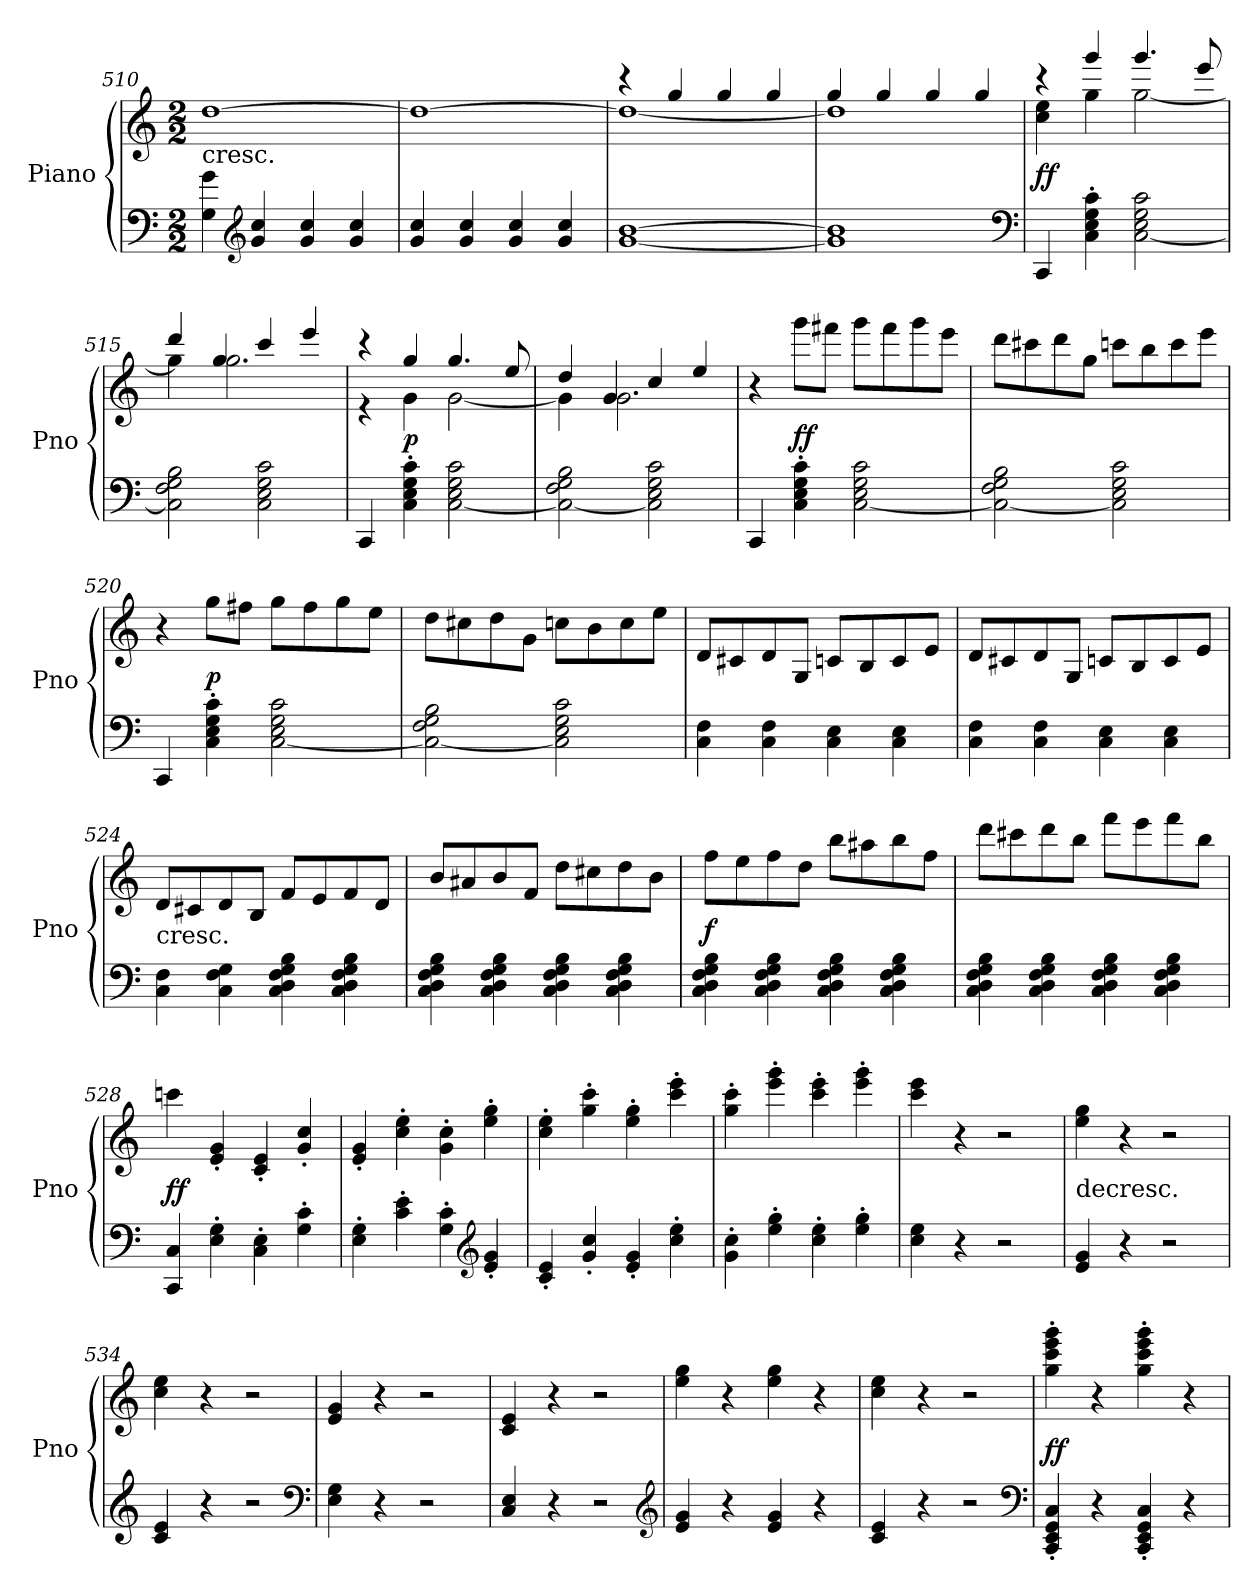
**kern	**kern	**dynam
*part1	*part1	*part1
*staff2	*staff1	*staff1/2
*I"Piano	*	*
*I'Pno	*	*
*clefF4	*clefG2	*
*k[]	*k[]	*
*C:	*C:	*
*M2/2	*M2/2	*
=510	=510	=510
!	!LO:TX:c:t=cresc.	!
4G\ 4g\	[1dd	.
*clefG2	*	*
4g/ 4cc/	.	.
4g/ 4cc/	.	.
4g/ 4cc/	.	.
=511	=511	=511
4g/ 4cc/	1dd_	.
4g/ 4cc/	.	.
4g/ 4cc/	.	.
4g/ 4cc/	.	.
=512	=512	=512
*	*^	*
[1g [1b	4r	1dd_	.
.	4gg/	.	.
.	4gg/	.	.
.	4gg/	.	.
=513	=513	=513	=513
1g] 1b]	4gg/	1dd]	.
.	4gg/	.	.
.	4gg/	.	.
.	4gg/	.	.
*clefF4	*	*	*
=514	=514	=514	=514
4CC/	4r	4cc\ 4ee\	ff
4C'\ 4E'\ 4G'\ 4c'\	4ggg/	4gg\	.
[2C\ 2E\ 2G\ 2c\	4.ggg/	[2gg\	.
.	8eee/	.	.
=515	=515	=515	=515
2C]\ 2F\ 2G\ 2B\	4ddd/	4gg\]	.
.	4gg/	2.gg\	.
2C\ 2E\ 2G\ 2c\	4ccc/	.	.
.	4eee/	.	.
=516	=516	=516	=516
4CC/	4r	4r	.
4C'\ 4E'\ 4G'\ 4c'\	4gg/	4g\	p
[2C\ 2E\ 2G\ 2c\	4.gg/	[2g\	.
.	8ee/	.	.
=517	=517	=517	=517
2C_\ 2F\ 2G\ 2B\	4dd/	4g\]	.
.	4g/	2.g\	.
2C]\ 2E\ 2G\ 2c\	4cc/	.	.
.	4ee/	.	.
*	*v	*v	*
=518	=518	=518
4CC/	4r	.
4C'\ 4E'\ 4G'\ 4c'\	8ggg\L	ff
.	8fff#X\J	.
[2C\ 2E\ 2G\ 2c\	8ggg\L	.
.	8fff#\	.
.	8ggg\	.
.	8eee\J	.
=519	=519	=519
2C_\ 2F\ 2G\ 2B\	8ddd\L	.
.	8ccc#X\	.
.	8ddd\	.
.	8gg\J	.
2C]\ 2E\ 2G\ 2c\	8cccn\L	.
.	8bb\	.
.	8ccc\	.
.	8eee\J	.
=520	=520	=520
4CC/	4r	.
4C'\ 4E'\ 4G'\ 4c'\	8gg\L	p
.	8ff#X\J	.
[2C\ 2E\ 2G\ 2c\	8gg\L	.
.	8ff#\	.
.	8gg\	.
.	8ee\J	.
=521	=521	=521
2C_\ 2F\ 2G\ 2B\	8dd\L	.
.	8cc#X\	.
.	8dd\	.
.	8g\J	.
2C]\ 2E\ 2G\ 2c\	8ccn\L	.
.	8b\	.
.	8cc\	.
.	8ee\J	.
=522	=522	=522
4C\ 4F\	8d/L	.
.	8c#X/	.
4C\ 4F\	8d/	.
.	8G/J	.
4C\ 4E\	8cn/L	.
.	8B/	.
4C\ 4E\	8c/	.
.	8e/J	.
=523	=523	=523
4C\ 4F\	8d/L	.
.	8c#X/	.
4C\ 4F\	8d/	.
.	8G/J	.
4C\ 4E\	8cn/L	.
.	8B/	.
4C\ 4E\	8c/	.
.	8e/J	.
=524	=524	=524
!	!LO:TX:c:t=cresc.	!
4C\ 4F\	8d/L	.
.	8c#X/	.
4C\ 4F\ 4G\	8d/	.
.	8B/J	.
4C\ 4D\ 4F\ 4G\ 4B\	8f/L	.
.	8e/	.
4C\ 4D\ 4F\ 4G\ 4B\	8f/	.
.	8d/J	.
=525	=525	=525
4C\ 4D\ 4F\ 4G\ 4B\	8b/L	.
.	8a#X/	.
4C\ 4D\ 4F\ 4G\ 4B\	8b/	.
.	8f/J	.
4C\ 4D\ 4F\ 4G\ 4B\	8dd\L	.
.	8cc#X\	.
4C\ 4D\ 4F\ 4G\ 4B\	8dd\	.
.	8b\J	.
=526	=526	=526
4C\ 4D\ 4F\ 4G\ 4B\	8ff\L	f
.	8ee\	.
4C\ 4D\ 4F\ 4G\ 4B\	8ff\	.
.	8dd\J	.
4C\ 4D\ 4F\ 4G\ 4B\	8bb\L	.
.	8aa#X\	.
4C\ 4D\ 4F\ 4G\ 4B\	8bb\	.
.	8ff\J	.
=527	=527	=527
4C\ 4D\ 4F\ 4G\ 4B\	8ddd\L	.
.	8ccc#X\	.
4C\ 4D\ 4F\ 4G\ 4B\	8ddd\	.
.	8bb\J	.
4C\ 4D\ 4F\ 4G\ 4B\	8fff\L	.
.	8eee\	.
4C\ 4D\ 4F\ 4G\ 4B\	8fff\	.
.	8bb\J	.
=528	=528	=528
4CC/ 4C/	4cccn\	ff
4E'\ 4G'\	4e'/ 4g'/	.
4C'\ 4E'\	4c'/ 4e'/	.
4G'\ 4c'\	4g'/ 4cc'/	.
=529	=529	=529
4E'\ 4G'\	4e'/ 4g'/	.
4c'\ 4e'\	4cc'\ 4ee'\	.
4G'\ 4c'\	4g'\ 4cc'\	.
*clefG2	*	*
4e'/ 4g'/	4ee'\ 4gg'\	.
=530	=530	=530
4c'/ 4e'/	4cc'\ 4ee'\	.
4g'/ 4cc'/	4gg'\ 4ccc'\	.
4e'/ 4g'/	4ee'\ 4gg'\	.
4cc'\ 4ee'\	4ccc'\ 4eee'\	.
=531	=531	=531
4g'\ 4cc'\	4gg'\ 4ccc'\	.
4ee'\ 4gg'\	4eee'\ 4ggg'\	.
4cc'\ 4ee'\	4ccc'\ 4eee'\	.
4ee'\ 4gg'\	4eee'\ 4ggg'\	.
=532	=532	=532
4cc\ 4ee\	4ccc\ 4eee\	.
4r	4r	.
2r	2r	.
=533	=533	=533
!	!LO:TX:c:t=decresc.	!
4e/ 4g/	4ee\ 4gg\	.
4r	4r	.
2r	2r	.
=534	=534	=534
4c/ 4e/	4cc\ 4ee\	.
4r	4r	.
2r	2r	.
*clefF4	*	*
=535	=535	=535
4E\ 4G\	4e/ 4g/	.
4r	4r	.
2r	2r	.
=536	=536	=536
4C/ 4E/	4c/ 4e/	.
4r	4r	.
2r	2r	.
*clefG2	*	*
=537	=537	=537
4e/ 4g/	4ee\ 4gg\	.
4r	4r	.
4e/ 4g/	4ee\ 4gg\	.
4r	4r	.
=538	=538	=538
4c/ 4e/	4cc\ 4ee\	.
4r	4r	.
2r	2r	.
*clefF4	*	*
=539	=539	=539
4CC'/ 4EE'/ 4GG'/ 4C'/	4gg'\ 4ccc'\ 4eee'\ 4ggg'\	ff
4r	4r	.
4CC'/ 4EE'/ 4GG'/ 4C'/	4gg'\ 4ccc'\ 4eee'\ 4ggg'\	.
4r	4r	.
=	=	=
*-	*-	*-
